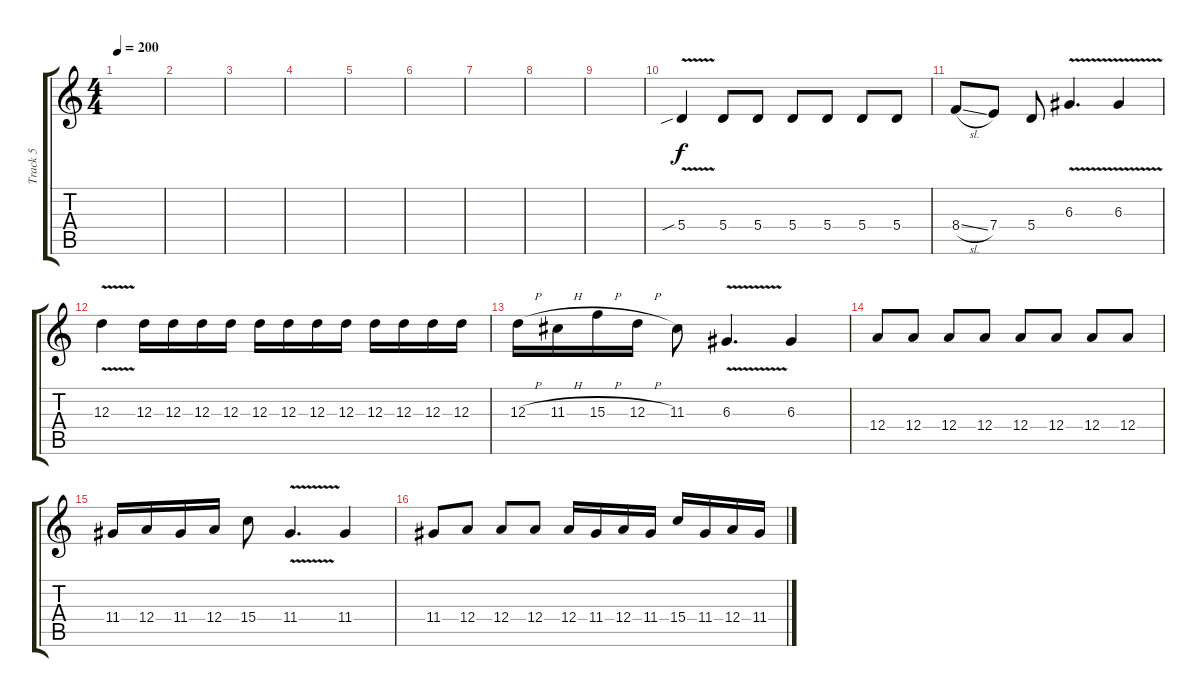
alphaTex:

\track ("Track 5" "Track 5") {instrument overdrivenguitar}
\staff {score tabs}
\tuning (B3 Gb3 D3 A2 E2 B1) {hide}
\ts (4 4)
\tempo 200
\clef g2
\ks c
|
|
|
|
|
|
|
|
|
5.4{v sib}.4 5.4.8 5.4.8 5.4.8 5.4.8 5.4.8 5.4.8 |
8.4{sl}.8 7.4.8 5.4.8 6.3{v}.4{d} 6.3{v}.4 |
12.3{v}.4 12.3.16 12.3.16 12.3.16 12.3.16 12.3.16 12.3.16 12.3.16 12.3.16 12.3.16 12.3.16 12.3.16 12.3.16 |
12.3{h}.16 11.3{h}.16 15.3{h}.16 12.3{h}.16 11.3.8 6.3{v}.4{d} 6.3.4 |
12.4.8 12.4.8 12.4.8 12.4.8 12.4.8 12.4.8 12.4.8 12.4.8 |
11.4.16 12.4.16 11.4.16 12.4.16 15.4.8 11.4{v}.4{d} 11.4.4 |
11.4.8 12.4.8 12.4.8 12.4.8 12.4.16 11.4.16 12.4.16 11.4.16 15.4.16 11.4.16 12.4.16 11.4.16
